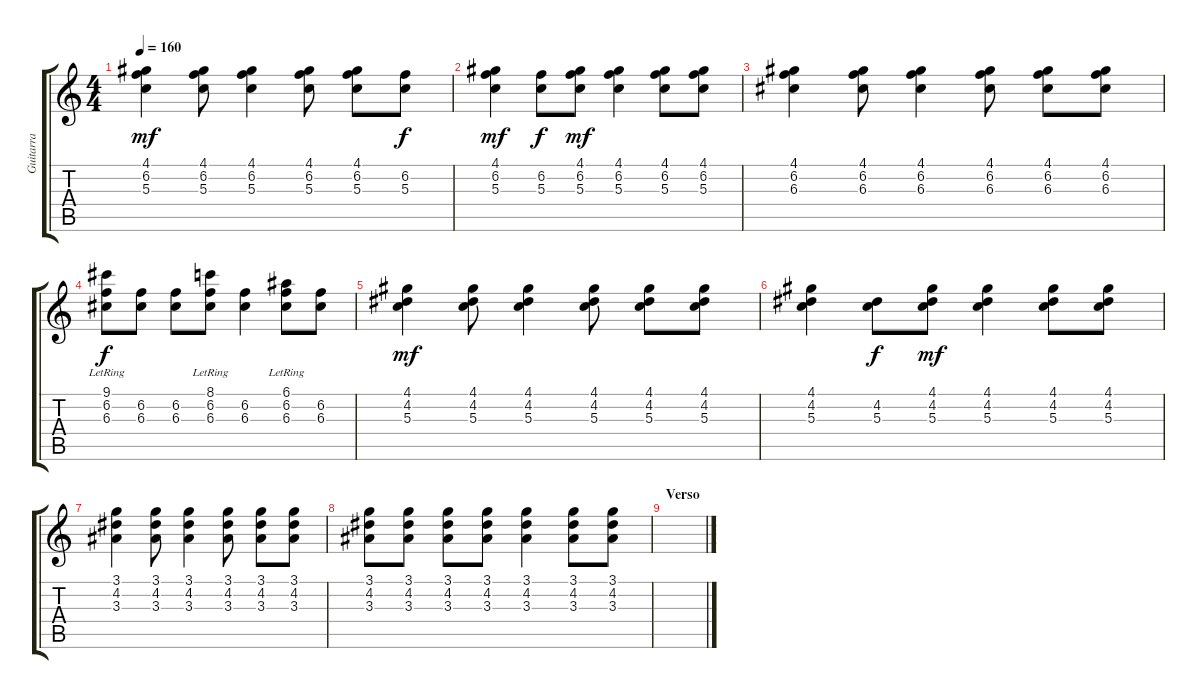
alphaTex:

\track ("Guitarra" "Guitarra") {instrument distortionguitar}
\staff {score tabs}
\tuning (E4 B3 G3 D3 A2 E2) {hide}
\ts (4 4)
\tempo 160
\clef g2
\ks c
(4.1 6.2 5.3).4{dy mf} (4.1 6.2 5.3).8 (4.1 6.2 5.3).4 (4.1 6.2 5.3).8 (4.1 6.2 5.3).8 (6.2 5.3).8{dy f} |
(4.1 6.2 5.3).4{dy mf} (6.2 5.3).8{dy f} (4.1 6.2 5.3).8{dy mf} (4.1 6.2 5.3).4 (4.1 6.2 5.3).8 (4.1 6.2 5.3).8 |
(4.1 6.2 6.3).4 (4.1 6.2 6.3).8 (4.1 6.2 6.3).4 (4.1 6.2 6.3).8 (4.1 6.2 6.3).8 (4.1 6.2 6.3).8 |
(9.1{lr} 6.2 6.3).8{dy f} (6.2 6.3).8 (6.2 6.3).8 (8.1{lr} 6.2 6.3).8 (6.2 6.3).4 (6.1{lr} 6.2 6.3).8 (6.2 6.3).8 |
(4.1 4.2 5.3).4{dy mf} (4.1 4.2 5.3).8 (4.1 4.2 5.3).4 (4.1 4.2 5.3).8 (4.1 4.2 5.3).8 (4.1 4.2 5.3).8 |
(4.1 4.2 5.3).4 (4.2 5.3).8{dy f} (4.1 4.2 5.3).8{dy mf} (4.1 4.2 5.3).4 (4.1 4.2 5.3).8 (4.1 4.2 5.3).8 |
(3.1 4.2 3.3).4 (3.1 4.2 3.3).8 (3.1 4.2 3.3).4 (3.1 4.2 3.3).8 (3.1 4.2 3.3).8 (3.1 4.2 3.3).8 |
(3.1 4.2 3.3).8 (3.1 4.2 3.3).8 (3.1 4.2 3.3).8 (3.1 4.2 3.3).8 (3.1 4.2 3.3).4 (3.1 4.2 3.3).8 (3.1 4.2 3.3).8 |
\section ("" "Verso")
